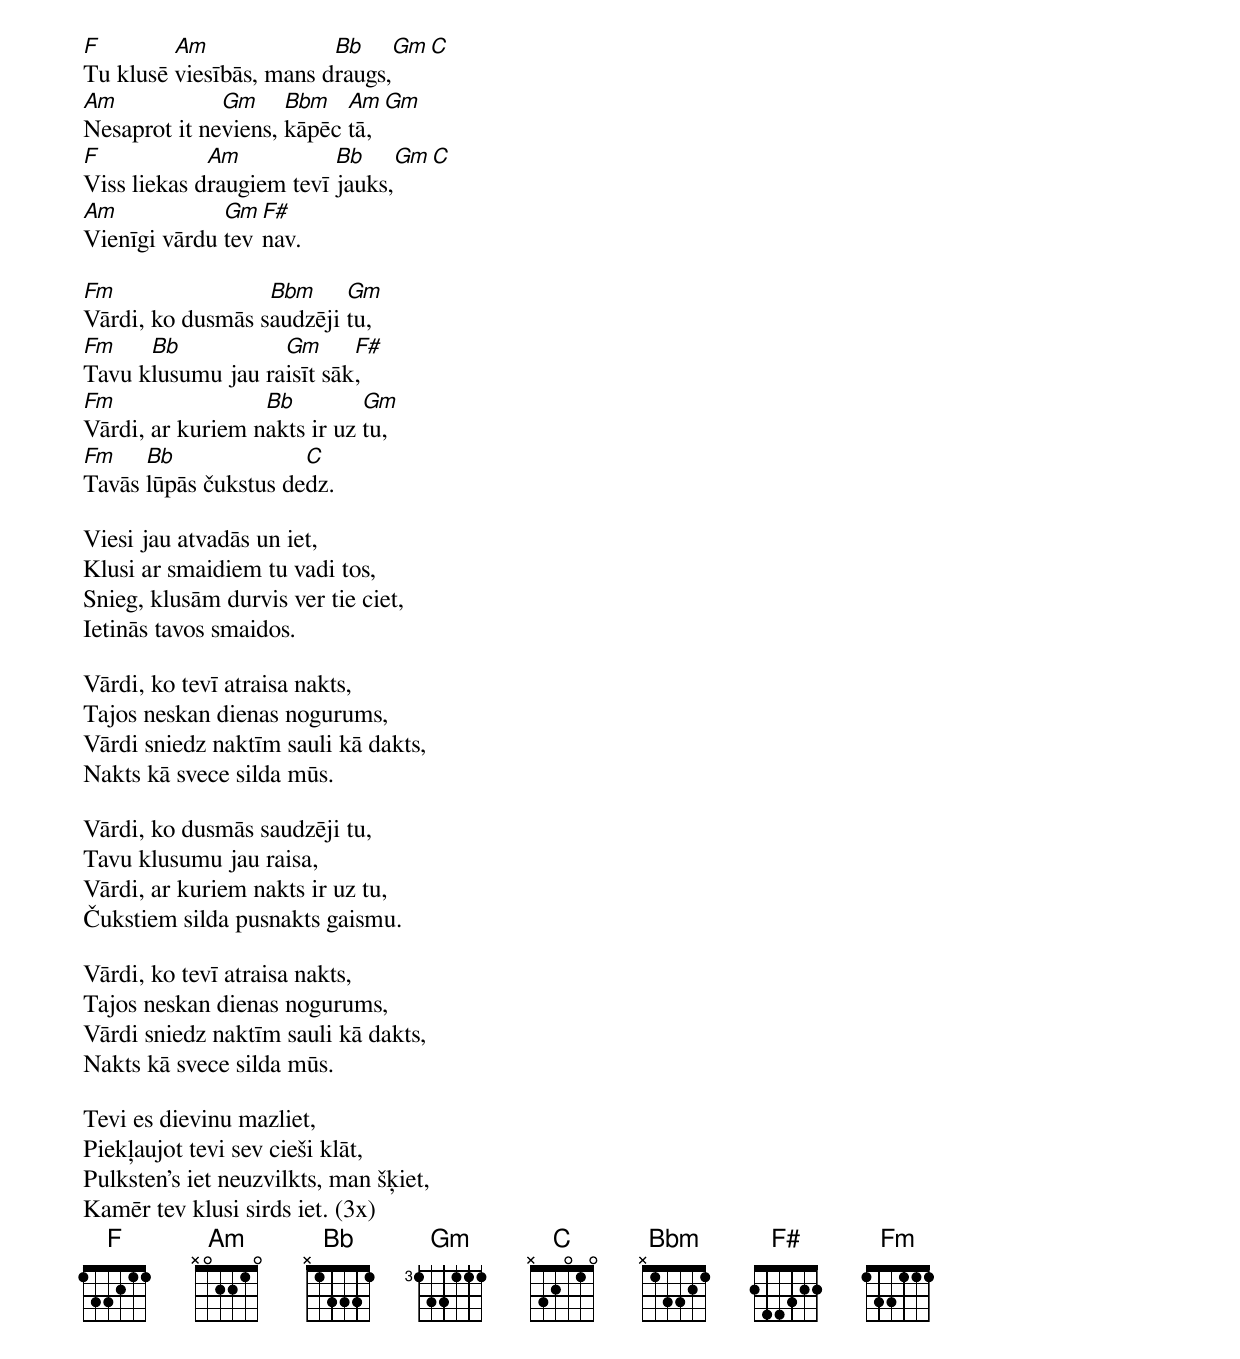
F        Am              Bb     Gm C
Tu klusē viesībās, mans draugs,
Am            Gm     Bbm   Am  Gm
Nesaprot it neviens, kāpēc tā,
F            Am           Bb     Gm C
Viss liekas draugiem tevī jauks,
Am            Gm  F#
Vienīgi vārdu tev nav.

Fm                Bbm     Gm
Vārdi, ko dusmās saudzēji tu,
Fm    Bb           Gm      F#
Tavu klusumu jau raisīt sāk,
Fm                Bb         Gm
Vārdi, ar kuriem nakts ir uz tu,
Fm    Bb              C
Tavās lūpās čukstus dedz.

Viesi jau atvadās un iet,
Klusi ar smaidiem tu vadi tos,
Snieg, klusām durvis ver tie ciet,
Ietinās tavos smaidos.

Vārdi, ko tevī atraisa nakts,
Tajos neskan dienas nogurums,
Vārdi sniedz naktīm sauli kā dakts,
Nakts kā svece silda mūs.

Vārdi, ko dusmās saudzēji tu,
Tavu klusumu jau raisa,
Vārdi, ar kuriem nakts ir uz tu,
Čukstiem silda pusnakts gaismu.

Vārdi, ko tevī atraisa nakts,
Tajos neskan dienas nogurums,
Vārdi sniedz naktīm sauli kā dakts,
Nakts kā svece silda mūs.

Tevi es dievinu mazliet,
Piekļaujot tevi sev cieši klāt,
Pulksten's iet neuzvilkts, man šķiet,
Kamēr tev klusi sirds iet. (3x)
